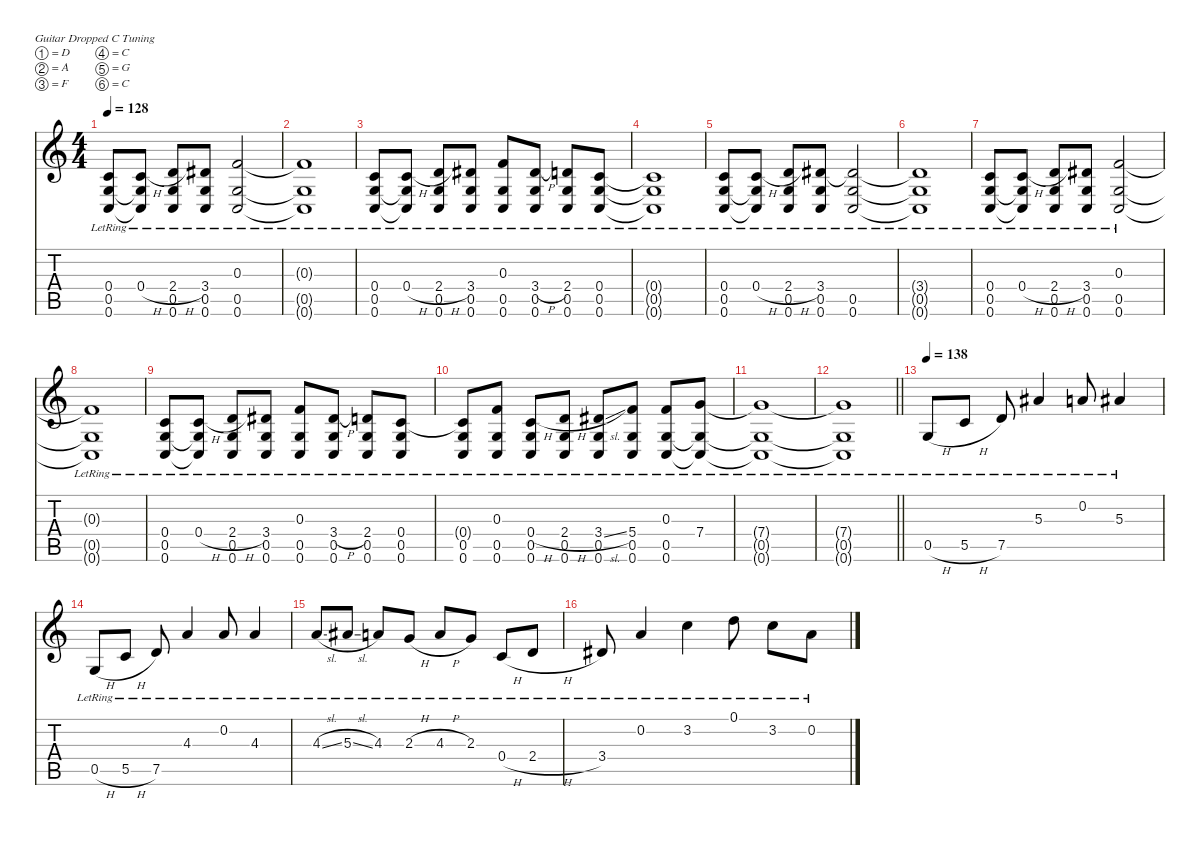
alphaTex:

\defaultSystemsLayout 4
\hideDynamics
\bracketExtendMode nobrackets
\singleTrackTrackNamePolicy hidden
\multiTrackTrackNamePolicy hidden
\otherSystemsTrackNameOrientation horizontal
\track ("Right Guitar " "dist.guit.") {instrument distortionguitar}
\staff {score tabs}
\tuning (D4 A3 F3 C3 G2 C2)
\ts (4 4)
\tempo 128
\clef g2
\ks c
(0.4{lr} 0.5{lr} 0.6{lr}).8{dy f beam Up} (0.4{h lr} 0.5{lr t} 0.6{lr t}).8{beam Up} (2.4{h lr} 0.5 0.6).8{beam Up} (3.4{lr acc #} 0.5 0.6).8{beam Up} (0.3{lr} 0.5 0.6).2{beam Up} |
(0.3{lr t} 0.5{t} 0.6{t}).1{beam Up} |
(0.4{lr} 0.5{lr} 0.6{lr}).8{beam Up} (0.4{h lr} 0.5{lr t} 0.6{lr t}).8{beam Up} (2.4{h lr} 0.5 0.6).8{beam Up} (3.4{lr acc #} 0.5 0.6).8{beam Up} (0.3{lr} 0.5 0.6).8{beam Up} (3.4{h lr acc #} 0.5 0.6).8{beam Up} (2.4{lr} 0.5 0.6).8{beam Up} (0.4{lr} 0.5 0.6).8{beam Up} |
(0.4{lr t} 0.5{t} 0.6{t}).1{beam Up} |
(0.4{lr} 0.5{lr} 0.6{lr}).8{beam Up} (0.4{h lr} 0.5{lr t} 0.6{lr t}).8{beam Up} (2.4{h lr} 0.5 0.6).8{beam Up} (3.4{lr acc #} 0.5 0.6).8{beam Up} (3.4{lr t acc #} 0.5 0.6).2{beam Up} |
(3.4{lr t acc #} 0.5{t} 0.6{t}).1{beam Up} |
(0.4{lr} 0.5{lr} 0.6{lr}).8{beam Up} (0.4{h lr} 0.5{lr t} 0.6{lr t}).8{beam Up} (2.4{h lr} 0.5 0.6).8{beam Up} (3.4{lr acc #} 0.5 0.6).8{beam Up} (0.3{lr} 0.5 0.6).2{beam Up} |
(0.3{lr t} 0.5{t} 0.6{t}).1{beam Up} |
(0.4{lr} 0.5{lr} 0.6{lr}).8{beam Up} (0.4{h lr} 0.5{lr t} 0.6{lr t}).8{beam Up} (2.4{h lr} 0.5 0.6).8{beam Up} (3.4{lr acc #} 0.5 0.6).8{beam Up} (0.3{lr} 0.5 0.6).8{beam Up} (3.4{h lr acc #} 0.5 0.6).8{beam Up} (2.4{lr} 0.5 0.6).8{beam Up} (0.4{lr} 0.5 0.6).8{beam Up} |
(0.4{lr t} 0.5 0.6).8{beam Up} (0.3{lr} 0.5 0.6).8{beam Up} (0.4{h lr} 0.5 0.6).8{beam Up} (2.4{h lr} 0.5 0.6).8{beam Up} (3.4{sl lr acc #} 0.5 0.6).8{beam Up} (5.4{lr} 0.5 0.6).8{beam Up} (0.3{lr} 0.5 0.6).8{beam Up} (7.4{lr} 0.5{t} 0.6{t}).8{beam Up} |
(7.4{lr t} 0.5{t} 0.6{t}).1{beam Up} |
\barLineRight lightlight
(7.4{lr t} 0.5{t} 0.6{t}).1{beam Up} |
\tempo 138
0.5{h lr}.8{beam Up} 5.5{h lr}.8{beam Up} 7.5{lr}.8{beam Up} 5.3{lr acc #}.4{beam Up} 0.2{lr}.8{beam Up} 5.3{lr acc #}.4{beam Up} |
0.5{h lr}.8{beam Up} 5.5{h lr}.8{beam Up} 7.5{lr}.8{beam Up} 4.3{lr}.4{beam Up} 0.2{lr}.8{beam Up} 4.3{lr}.4{beam Up} |
4.3{sl lr}.8{beam Up} 5.3{sl lr acc #}.8{beam Up} 4.3{lr}.8{beam Up} 2.3{h lr}.8{beam Up} 4.3{h lr}.8{beam Up} 2.3{lr}.8{beam Up} 0.4{h lr}.8{beam Up} 2.4{h lr}.8{beam Up} |
3.4{lr acc #}.8{beam Up} 0.2{lr}.4{beam Up} 3.2{lr}.4{beam Down} 0.1{lr}.8{beam Down} 3.2{lr}.8{beam Down} 0.2{lr}.8{beam Down}
